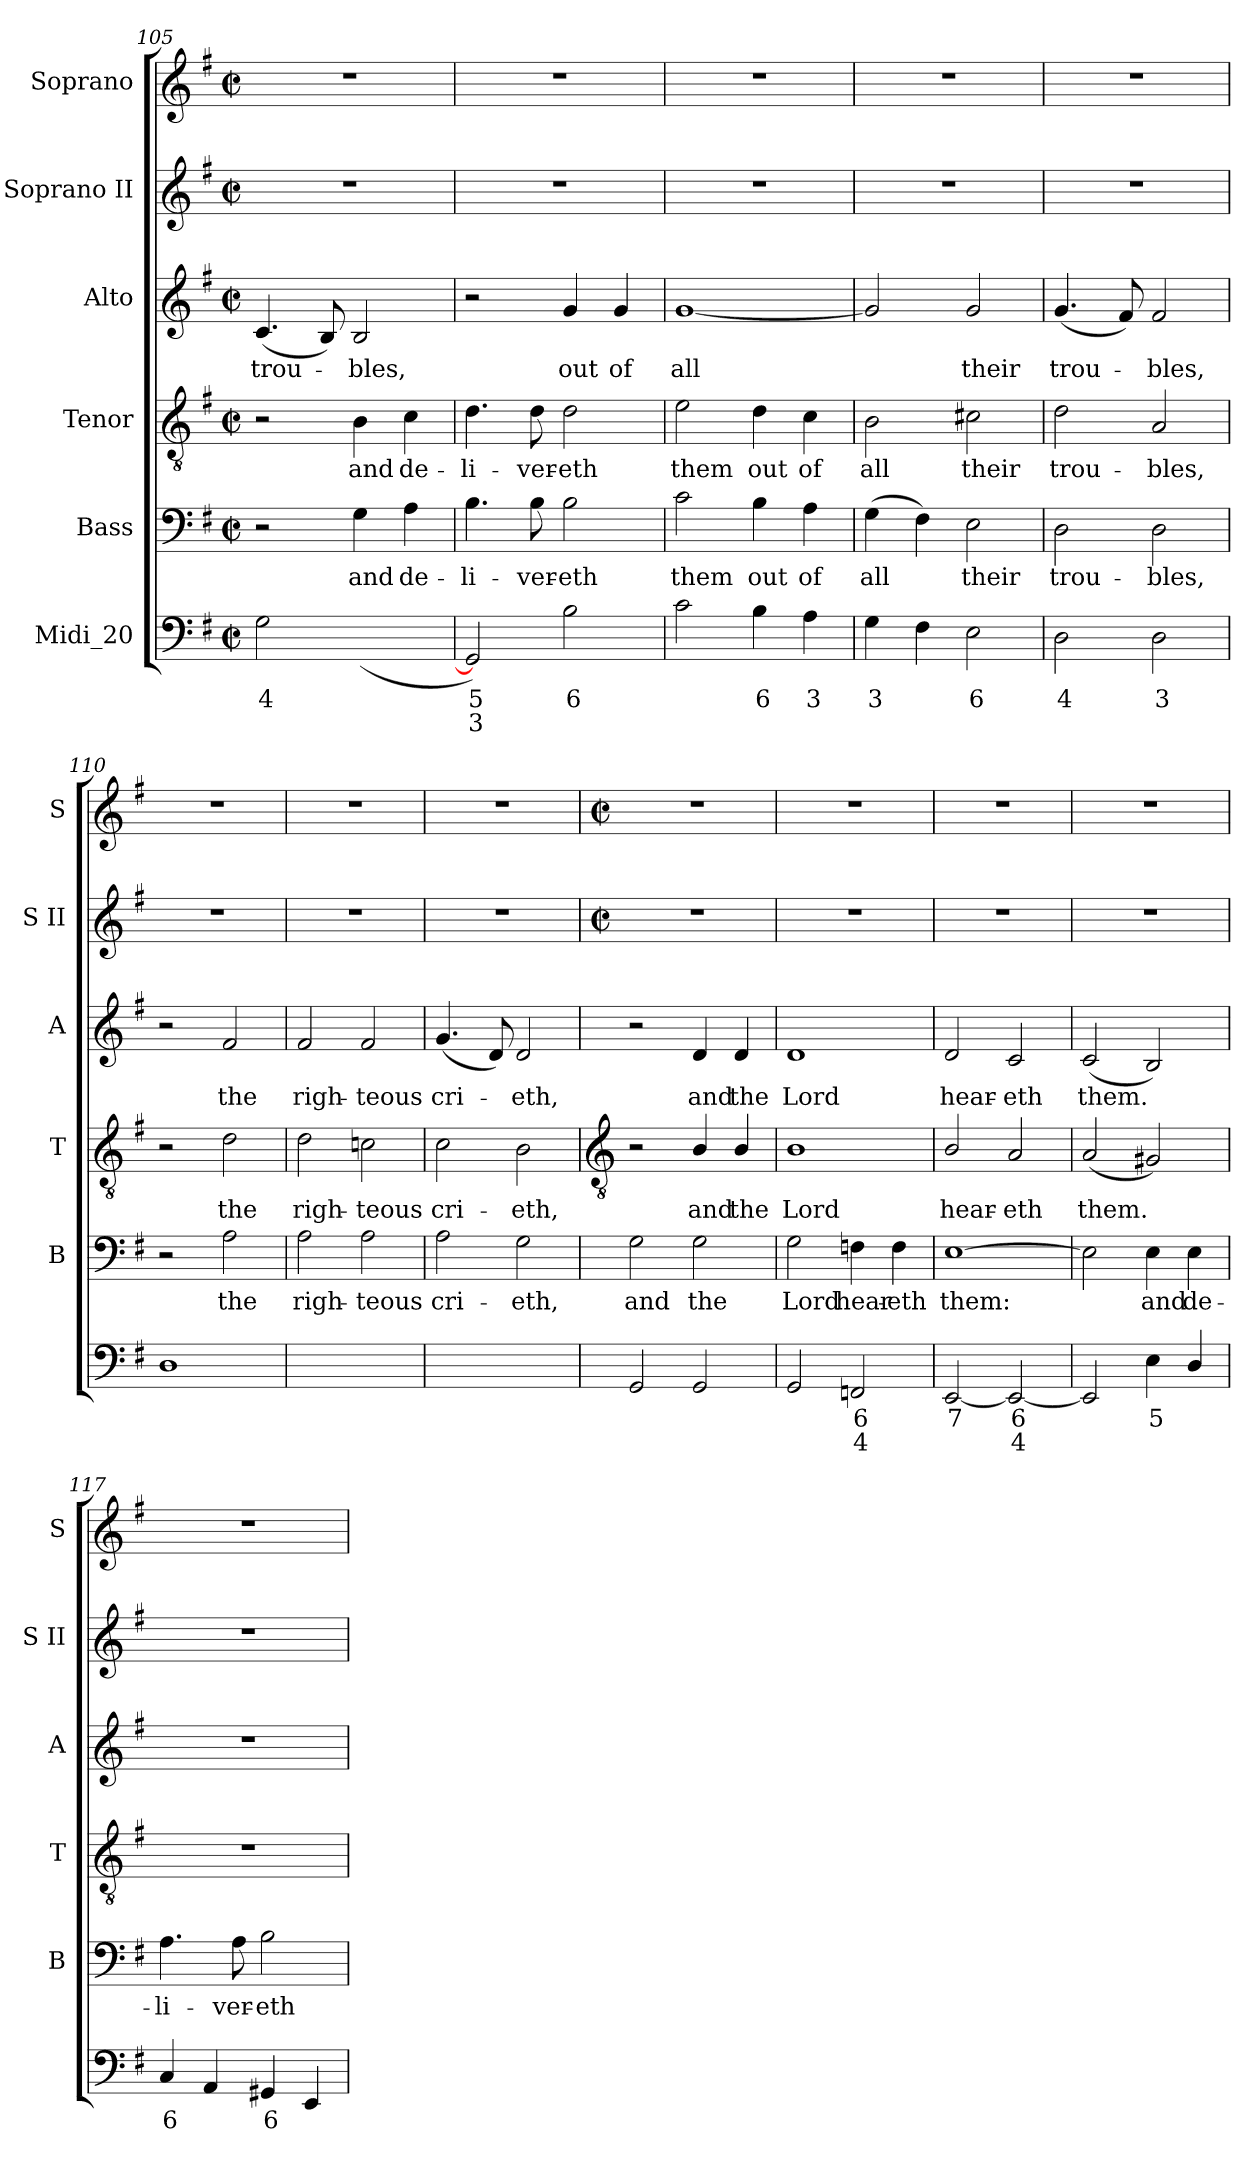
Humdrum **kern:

**kern	**text	**text	**kern	**text	**kern	**text	**kern	**text	**kern	**kern
*part6	*part6	*part6	*part5	*part5	*part4	*part4	*part3	*part3	*part2	*part1
*staff6	*staff6	*staff6	*staff5	*staff5	*staff4	*staff4	*staff3	*staff3	*staff2	*staff1
*I"Midi_20	*	*	*I"Bass	*	*I"Tenor	*	*I"Alto	*	*I"Soprano II	*I"Soprano
*	*	*	*I'B	*	*I'T	*	*I'A	*	*I'S II	*I'S
!!LO:LB:g=z
*clefF4	*	*	*clefF4	*	*clefGv2	*	*clefG2	*	*clefG2	*clefG2
*k[f#]	*	*	*k[f#]	*	*k[f#]	*	*k[f#]	*	*k[f#]	*k[f#]
*G:	*	*	*G:	*	*G:	*	*G:	*	*G:	*G:
*M2/2	*	*	*M2/2	*	*M2/2	*	*M2/2	*	*M2/2	*M2/2
*met(c|)	*	*	*met(c|)	*	*met(c|)	*	*met(c|)	*	*met(c|)	*met(c|)
=105	=105	=105	=105	=105	=105	=105	=105	=105	=105	=105
!	!LO:LY:b	!	!	!	!	!	!	!LO:LY:b	!	!
2G	4	.	2r	.	2r	.	(<4.c	trou-	1r	1r
.	.	.	.	.	.	.	8B)	.	.	.
!	!LO:LY:b	!	!	!LO:LY:b	!	!LO:LY:b	!	!LO:LY:b	!	!
(<[4GGyy	3	.	4G	and	4B	and	2B	bles,	.	.
!	!LO:LY:b	!LO:LY:b	!	!LO:LY:b	!	!LO:LY:b	!	!	!	!
4GGyy_	4	2	4A	de-	4c	de-	.	.	.	.
=106	=106	=106	=106	=106	=106	=106	=106	=106	=106	=106
!	!LO:LY:b	!LO:LY:b	!	!LO:LY:b	!	!LO:LY:b	!	!	!	!
2GG])	5	3	4.B	-li-	4.d	-li-	2r	.	1r	1r
!	!	!	!	!LO:LY:b	!	!LO:LY:b	!	!	!	!
.	.	.	8B	-ver-	8d	-ver-	.	.	.	.
!	!LO:LY:b	!	!	!LO:LY:b	!	!LO:LY:b	!	!LO:LY:b	!	!
2B	6	.	2B	-eth	2d	-eth	4g	out	.	.
!	!	!	!	!	!	!	!	!LO:LY:b	!	!
.	.	.	.	.	.	.	4g	of	.	.
=107	=107	=107	=107	=107	=107	=107	=107	=107	=107	=107
!	!	!	!	!LO:LY:b	!	!LO:LY:b	!	!LO:LY:b	!	!
2c	.	.	2c	them	2e	them	[1g	all	1r	1r
!	!LO:LY:b	!	!	!LO:LY:b	!	!LO:LY:b	!	!	!	!
4B	6	.	4B	out	4d	out	.	.	.	.
!	!LO:LY:b	!	!	!LO:LY:b	!	!LO:LY:b	!	!	!	!
4A	3	.	4A	of	4c	of	.	.	.	.
=108	=108	=108	=108	=108	=108	=108	=108	=108	=108	=108
!	!LO:LY:b	!	!	!LO:LY:b	!	!LO:LY:b	!	!	!	!
4G	3	.	(>4G	all	2B	all	2g]	.	1r	1r
4F#	.	.	4F#)	.	.	.	.	.	.	.
!	!LO:LY:b	!	!	!LO:LY:b	!	!LO:LY:b	!	!LO:LY:b	!	!
2E	6	.	2E	their	2c#X	their	2g	their	.	.
=109	=109	=109	=109	=109	=109	=109	=109	=109	=109	=109
!	!LO:LY:b	!	!	!LO:LY:b	!	!LO:LY:b	!	!LO:LY:b	!	!
2D	4	.	2D	trou-	2d	trou-	(<4.g	trou-	1r	1r
.	.	.	.	.	.	.	8f#)	.	.	.
!	!LO:LY:b	!	!	!LO:LY:b	!	!LO:LY:b	!	!LO:LY:b	!	!
2D	3	.	2D	-bles,	2A	-bles,	2f#	bles,	.	.
=110	=110	=110	=110	=110	=110	=110	=110	=110	=110	=110
1D	.	.	2r	.	2r	.	2r	.	1r	1r
!	!	!	!	!LO:LY:b	!	!LO:LY:b	!	!LO:LY:b	!	!
.	.	.	2A	the	2d	the	2f#	the	.	.
=111	=111	=111	=111	=111	=111	=111	=111	=111	=111	=111
!	!LO:LY:b	!	!	!LO:LY:b	!	!LO:LY:b	!	!LO:LY:b	!	!
[2Dyy	8	.	2A	righ-	2d	righ-	2f#	righ-	1r	1r
!	!LO:LY:b	!	!	!LO:LY:b	!	!LO:LY:b	!	!LO:LY:b	!	!
2Dyy]	7	.	2A	-teous	2cn	-teous	2f#	-teous	.	.
=112	=112	=112	=112	=112	=112	=112	=112	=112	=112	=112
!	!LO:LY:b	!LO:LY:b	!	!LO:LY:b	!	!LO:LY:b	!	!LO:LY:b	!	!
[2GGyy	4	9	2A	cri-	2c	cri-	(<4.g	cri-	1r	1r
.	.	.	.	.	.	.	8d)	.	.	.
!	!LO:LY:b	!LO:LY:b	!	!LO:LY:b	!	!LO:LY:b	!	!LO:LY:b	!	!
2GGyy]	3	8	2G	-eth,	2B	-eth,	2d	eth,	.	.
!!LO:LB:g=z
=113	=113	=113	=113	=113	=113	=113	=113	=113	=113	=113
*	*	*	*	*	*clefGv2	*	*	*	*	*
*	*	*	*	*	*	*	*	*	*M2/2	*M2/2
*	*	*	*	*	*	*	*	*	*met(c|)	*met(c|)
!	!	!	!	!LO:LY:b	!	!	!	!	!	!
2GG	.	.	2G	and	2r	.	2r	.	1r	1r
!	!	!	!	!LO:LY:b	!	!LO:LY:b	!	!LO:LY:b	!	!
2GG	.	.	2G	the	4B/	and	4d	and	.	.
!	!	!	!	!	!	!LO:LY:b	!	!LO:LY:b	!	!
.	.	.	.	.	4B/	the	4d	the	.	.
=114	=114	=114	=114	=114	=114	=114	=114	=114	=114	=114
!	!	!	!	!LO:LY:b	!	!LO:LY:b	!	!LO:LY:b	!	!
2GG	.	.	2G	Lord	1B	Lord	1d	Lord	1r	1r
!	!LO:LY:b	!LO:LY:b	!	!LO:LY:b	!	!	!	!	!	!
2FFn	6	4	4Fn	hear-	.	.	.	.	.	.
!	!	!	!	!LO:LY:b	!	!	!	!	!	!
.	.	.	4F	-eth	.	.	.	.	.	.
=115	=115	=115	=115	=115	=115	=115	=115	=115	=115	=115
!	!LO:LY:b	!	!	!LO:LY:b	!	!LO:LY:b	!	!LO:LY:b	!	!
[2EE	7	.	[1E	them:	2B/	hear-	2d	hear-	1r	1r
!	!LO:LY:b	!LO:LY:b	!	!	!	!LO:LY:b	!	!LO:LY:b	!	!
2EE_	6	4	.	.	2A	-eth	2c	-eth	.	.
=116	=116	=116	=116	=116	=116	=116	=116	=116	=116	=116
!	!	!	!	!	!	!LO:LY:b	!	!LO:LY:b	!	!
2EE]	.	.	2E]	.	(<2A	them.	(<2c	them.	1r	1r
!	!LO:LY:b	!	!	!LO:LY:b	!	!	!	!	!	!
4E	5	.	4E	and	2G#X)	.	2B)	.	.	.
!	!	!	!	!LO:LY:b	!	!	!	!	!	!
4D/	.	.	4E	de-	.	.	.	.	.	.
=117	=117	=117	=117	=117	=117	=117	=117	=117	=117	=117
!	!LO:LY:b	!	!	!LO:LY:b	!	!	!	!	!	!
4C	6	.	4.A	-li-	1r	.	1r	.	1r	1r
4AA	.	.	.	.	.	.	.	.	.	.
!	!	!	!	!LO:LY:b	!	!	!	!	!	!
.	.	.	8A	-ver-	.	.	.	.	.	.
!	!LO:LY:b	!	!	!LO:LY:b	!	!	!	!	!	!
4GG#X	6	.	2B	-eth	.	.	.	.	.	.
4EE	.	.	.	.	.	.	.	.	.	.
=	=	=	=	=	=	=	=	=	=	=
*-	*-	*-	*-	*-	*-	*-	*-	*-	*-	*-
